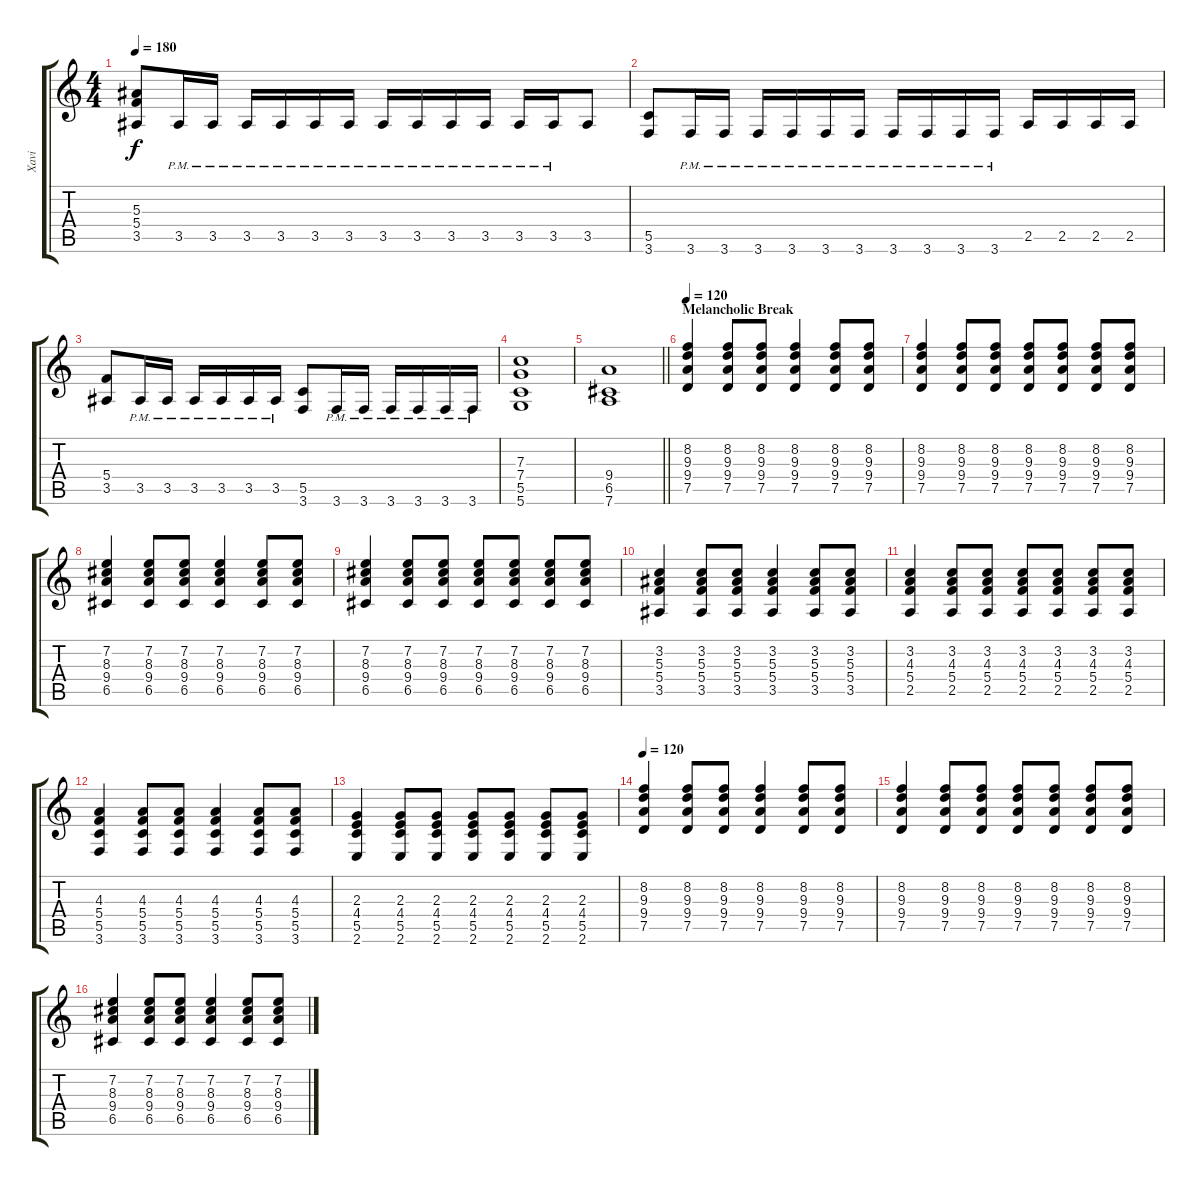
\track ("Xavi" "Xavi") {instrument distortionguitar}
\staff {score tabs}
\tuning (D4 A3 F3 C3 G2 D2) {hide}
\ts (4 4)
\tempo 180
\clef g2
\ks c
(5.3 5.4 3.5).8{dy f} 3.5{pm}.16 3.5{pm}.16 3.5{pm}.16 3.5{pm}.16 3.5{pm}.16 3.5{pm}.16 3.5{pm}.16 3.5{pm}.16 3.5{pm}.16 3.5{pm}.16 3.5{pm}.16 3.5{pm}.16 3.5.8 |
(5.5 3.6).8 3.6{pm}.16 3.6{pm}.16 3.6{pm}.16 3.6{pm}.16 3.6{pm}.16 3.6{pm}.16 3.6{pm}.16 3.6{pm}.16 3.6{pm}.16 3.6{pm}.16 2.5.16 2.5.16 2.5.16 2.5.16 |
(5.4 3.5).8 3.5{pm}.16 3.5{pm}.16 3.5{pm}.16 3.5{pm}.16 3.5{pm}.16 3.5{pm}.16 (5.5 3.6).8 3.6{pm}.16 3.6{pm}.16 3.6{pm}.16 3.6{pm}.16 3.6{pm}.16 3.6{pm}.16 |
(7.3 7.4 5.5 5.6).1 |
\barLineRight lightlight
(9.4 6.5 7.6).1 |
\section ("" "Melancholic Break")
\tempo 120
(8.2 9.3 9.4 7.5).4 (8.2 9.3 9.4 7.5).8 (8.2 9.3 9.4 7.5).8 (8.2 9.3 9.4 7.5).4 (8.2 9.3 9.4 7.5).8 (8.2 9.3 9.4 7.5).8 |
(8.2 9.3 9.4 7.5).4 (8.2 9.3 9.4 7.5).8 (8.2 9.3 9.4 7.5).8 (8.2 9.3 9.4 7.5).8 (8.2 9.3 9.4 7.5).8 (8.2 9.3 9.4 7.5).8 (8.2 9.3 9.4 7.5).8 |
(7.2 8.3 9.4 6.5).4 (7.2 8.3 9.4 6.5).8 (7.2 8.3 9.4 6.5).8 (7.2 8.3 9.4 6.5).4 (7.2 8.3 9.4 6.5).8 (7.2 8.3 9.4 6.5).8 |
(7.2 8.3 9.4 6.5).4 (7.2 8.3 9.4 6.5).8 (7.2 8.3 9.4 6.5).8 (7.2 8.3 9.4 6.5).8 (7.2 8.3 9.4 6.5).8 (7.2 8.3 9.4 6.5).8 (7.2 8.3 9.4 6.5).8 |
(3.2 5.3 5.4 3.5).4 (3.2 5.3 5.4 3.5).8 (3.2 5.3 5.4 3.5).8 (3.2 5.3 5.4 3.5).4 (3.2 5.3 5.4 3.5).8 (3.2 5.3 5.4 3.5).8 |
(3.2 4.3 5.4 2.5).4 (3.2 4.3 5.4 2.5).8 (3.2 4.3 5.4 2.5).8 (3.2 4.3 5.4 2.5).8 (3.2 4.3 5.4 2.5).8 (3.2 4.3 5.4 2.5).8 (3.2 4.3 5.4 2.5).8 |
(4.3 5.4 5.5 3.6).4 (4.3 5.4 5.5 3.6).8 (4.3 5.4 5.5 3.6).8 (4.3 5.4 5.5 3.6).4 (4.3 5.4 5.5 3.6).8 (4.3 5.4 5.5 3.6).8 |
(2.3 4.4 5.5 2.6).4 (2.3 4.4 5.5 2.6).8 (2.3 4.4 5.5 2.6).8 (2.3 4.4 5.5 2.6).8 (2.3 4.4 5.5 2.6).8 (2.3 4.4 5.5 2.6).8 (2.3 4.4 5.5 2.6).8 |
\tempo 120
(8.2 9.3 9.4 7.5).4 (8.2 9.3 9.4 7.5).8 (8.2 9.3 9.4 7.5).8 (8.2 9.3 9.4 7.5).4 (8.2 9.3 9.4 7.5).8 (8.2 9.3 9.4 7.5).8 |
(8.2 9.3 9.4 7.5).4 (8.2 9.3 9.4 7.5).8 (8.2 9.3 9.4 7.5).8 (8.2 9.3 9.4 7.5).8 (8.2 9.3 9.4 7.5).8 (8.2 9.3 9.4 7.5).8 (8.2 9.3 9.4 7.5).8 |
(7.2 8.3 9.4 6.5).4 (7.2 8.3 9.4 6.5).8 (7.2 8.3 9.4 6.5).8 (7.2 8.3 9.4 6.5).4 (7.2 8.3 9.4 6.5).8 (7.2 8.3 9.4 6.5).8
